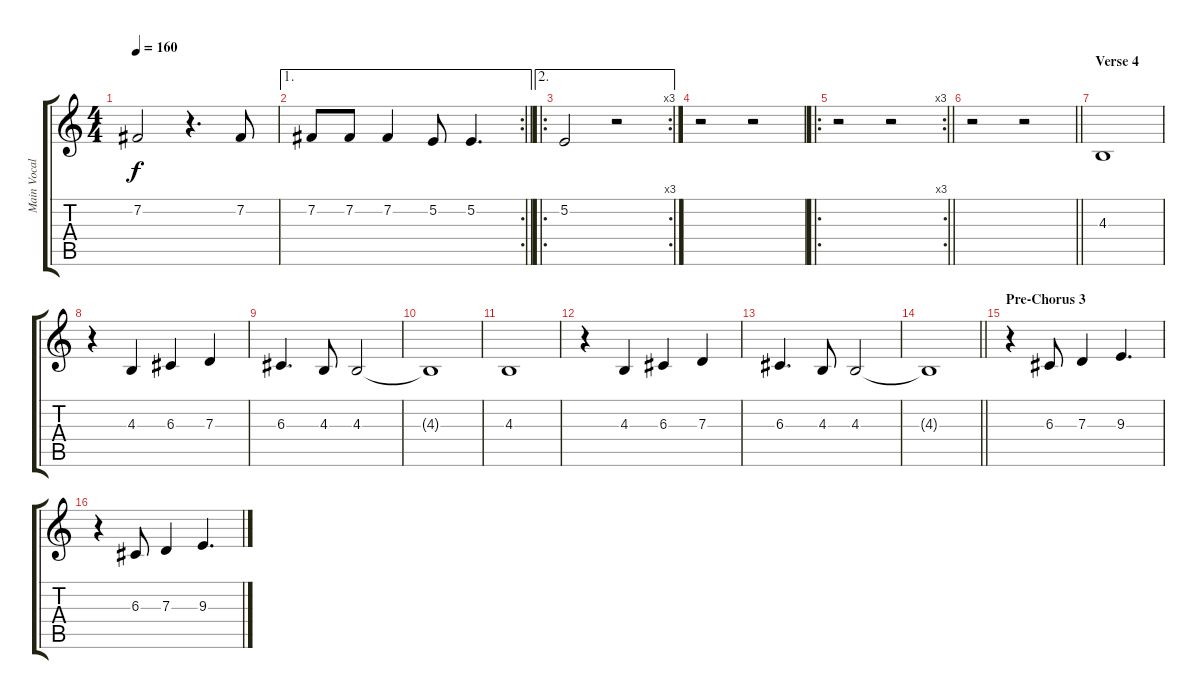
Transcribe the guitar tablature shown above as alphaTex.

\track ("Main Vocals" "Main Vocal") {instrument lead6voice}
\staff {score tabs}
\tuning (E4 B3 G3 D3 A2 E2) {hide}
\ts (4 4)
\tempo 160
\clef g2
\ks c
7.2.2{dy f} r.4{d} 7.2.8 |
\ae 1
\rc 2
\barLineRight lightlight
7.2.8 7.2.8 7.2.4 5.2.8 5.2.4{d} |
\ae 2
\ro
\rc 3
5.2.2 r.2 |
r.2 r.2 |
\ro
\rc 3
\barLineRight lightlight
r.2 r.2 |
\barLineRight lightlight
r.2 r.2 |
\section ("" "Verse 4")
4.3.1 |
r.4 4.3.4 6.3.4 7.3.4 |
6.3.4{d} 4.3.8 4.3.2 |
4.3{t}.1 |
4.3.1 |
r.4 4.3.4 6.3.4 7.3.4 |
6.3.4{d} 4.3.8 4.3.2 |
\barLineRight lightlight
4.3{t}.1 |
\section ("" "Pre-Chorus 3")
r.4 6.3.8 7.3.4 9.3.4{d} |
r.4 6.3.8 7.3.4 9.3.4{d}
